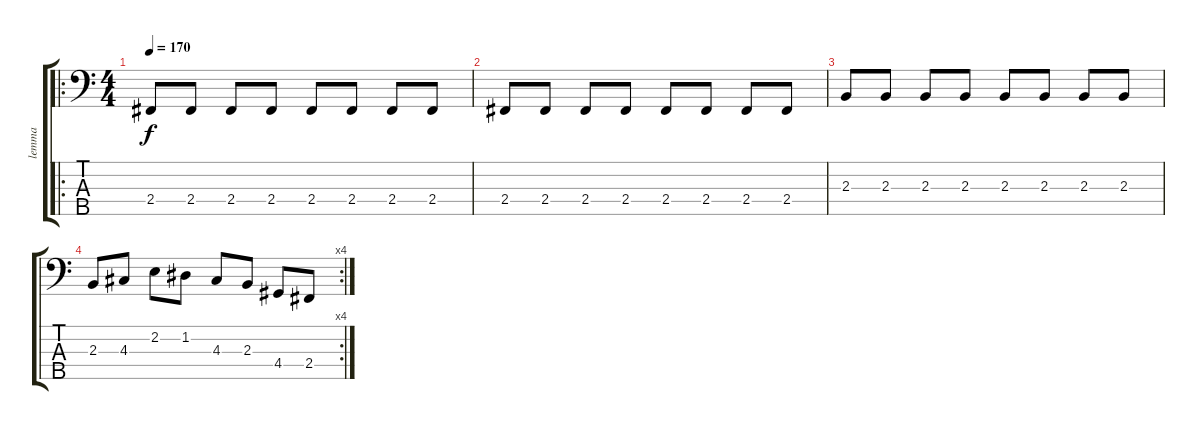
\track ("lemma" "lemma") {instrument electricbasspick}
\staff {score tabs}
\tuning (G2 D2 A1 E1 B0) {hide}
\ro
\ts (4 4)
\tempo 170
\clef f4
\ks c
2.4.8{dy f} 2.4.8 2.4.8 2.4.8 2.4.8 2.4.8 2.4.8 2.4.8 |
2.4.8 2.4.8 2.4.8 2.4.8 2.4.8 2.4.8 2.4.8 2.4.8 |
2.3.8 2.3.8 2.3.8 2.3.8 2.3.8 2.3.8 2.3.8 2.3.8 |
\rc 4
2.3.8 4.3.8 2.2.8 1.2.8 4.3.8 2.3.8 4.4.8 2.4.8
